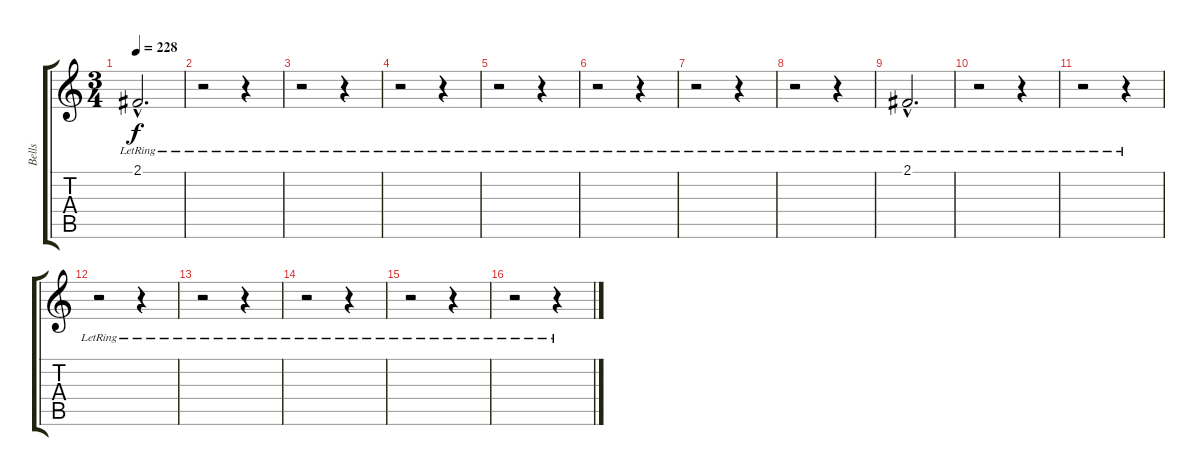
\track ("Bells" "Bells") {instrument tubularbells}
\staff {score tabs}
\tuning (E4 B3 G3 D3 A2 E2) {hide}
\ts (3 4)
\tempo 228
\clef g2
\ks c
2.1{hac lr}.2{d dy f} |
r.2 r.4 |
r.2 r.4 |
r.2 r.4 |
r.2 r.4 |
r.2 r.4 |
r.2 r.4 |
r.2 r.4 |
2.1{hac lr}.2{d} |
r.2 r.4 |
r.2 r.4 |
r.2 r.4 |
r.2 r.4 |
r.2 r.4 |
r.2 r.4 |
r.2 r.4
